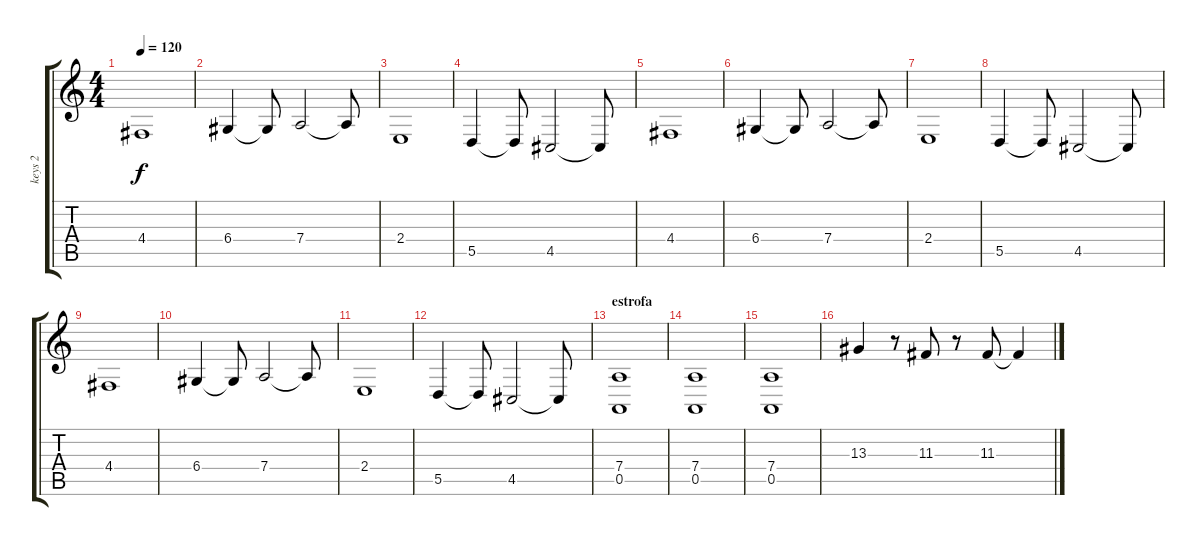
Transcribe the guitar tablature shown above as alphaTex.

\track ("keys 2" "keys 2") {instrument synthstrings2}
\staff {score tabs}
\tuning (E4 B3 G3 D3 A2 E2) {hide}
\ts (4 4)
\tempo 120
\clef g2
\ks c
4.4.1{dy f} |
6.4.4 6.4{t}.8 7.4.2 7.4{t}.8 |
2.4.1 |
5.5.4 5.5{t}.8 4.5.2 4.5{t}.8 |
4.4.1 |
6.4.4 6.4{t}.8 7.4.2 7.4{t}.8 |
2.4.1 |
5.5.4 5.5{t}.8 4.5.2 4.5{t}.8 |
4.4.1 |
6.4.4 6.4{t}.8 7.4.2 7.4{t}.8 |
2.4.1 |
5.5.4 5.5{t}.8 4.5.2 4.5{t}.8 |
\section ("" "estrofa")
(7.4 0.5).1 |
(7.4 0.5).1 |
(7.4 0.5).1 |
13.3.4 r.8 11.3.8 r.8 11.3.8 11.3{t}.4
